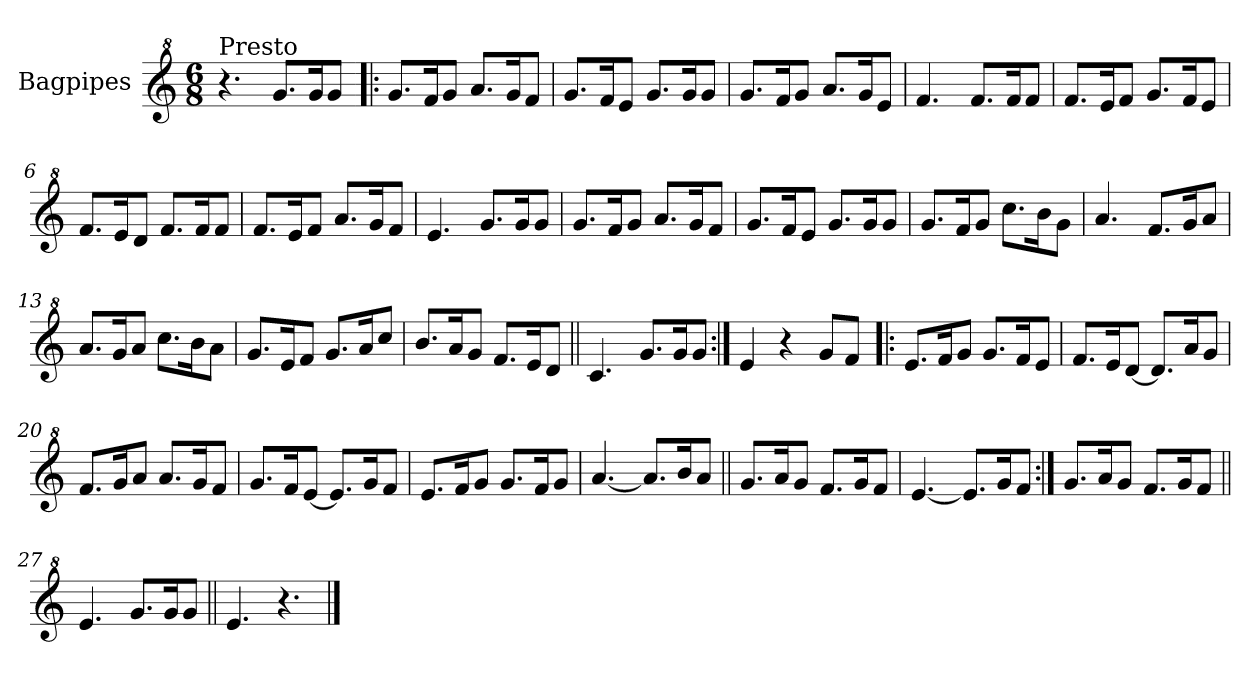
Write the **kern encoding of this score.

**kern
*part1
*staff1
*I"Bagpipes
*I'Bag
*clefG^2
*k[]
*C:
*M6/8
=
!LO:TX:a:t=Presto
4.r
8.gg/L
16gg/K
8gg/J
=1!|:
8.gg/L
16ff/K
8gg/J
8.aa/L
16gg/K
8ff/J
=2
8.gg/L
16ff/K
8ee/J
8.gg/L
16gg/K
8gg/J
=3
8.gg/L
16ff/K
8gg/J
8.aa/L
16gg/K
8ee/J
=4
4.ff/
8.ff/L
16ff/K
8ff/J
=5
8.ff/L
16ee/K
8ff/J
8.gg/L
16ff/K
8ee/J
=6
8.ff/L
16ee/K
8dd/J
8.ff/L
16ff/K
8ff/J
!!LO:LB:g=z
=7
8.ff/L
16ee/K
8ff/J
8.aa/L
16gg/K
8ff/J
=8
4.ee/
8.gg/L
16gg/K
8gg/J
=9
8.gg/L
16ff/K
8gg/J
8.aa/L
16gg/K
8ff/J
=10
8.gg/L
16ff/K
8ee/J
8.gg/L
16gg/K
8gg/J
=11
8.gg/L
16ff/K
8gg/J
8.ccc\L
16bb\K
8gg\J
=12
4.aa/
8.ff/L
16gg/K
8aa/J
=13
8.aa/L
16gg/K
8aa/J
8.ccc\L
16bb\K
8aa\J
!!LO:LB:g=z
=14
8.gg/L
16ee/K
8ff/J
8.gg/L
16aa/K
8ccc/J
=15
8.bb/L
16aa/K
8gg/J
8.ff/L
16ee/K
8dd/J
=16||
4.cc/
8.gg/L
16gg/K
8gg/J
=17:|!
4ee/
4r
8gg/L
8ff/J
=18!|:
8.ee/L
16ff/K
8gg/J
8.gg/L
16ff/K
8ee/J
=19
8.ff/L
16ee/K
[8dd/J
8.dd/L]
16aa/K
8gg/J
=20
8.ff/L
16gg/K
8aa/J
8.aa/L
16gg/K
8ff/J
!!LO:LB:g=z
=21
8.gg/L
16ff/K
[8ee/J
8.ee/L]
16gg/K
8ff/J
=22
8.ee/L
16ff/K
8gg/J
8.gg/L
16ff/K
8gg/J
=23
[4.aa/
8.aa/L]
16bb/K
8aa/J
=24||
8.gg/L
16aa/K
8gg/J
8.ff/L
16gg/K
8ff/J
=25
[4.ee/
8.ee/L]
16gg/K
8ff/J
=26:|!
8.gg/L
16aa/K
8gg/J
8.ff/L
16gg/K
8ff/J
=27||
4.ee/
8.gg/L
16gg/K
8gg/J
!!LO:LB:g=z
=28||
4.ee/
4.r
==
*-
